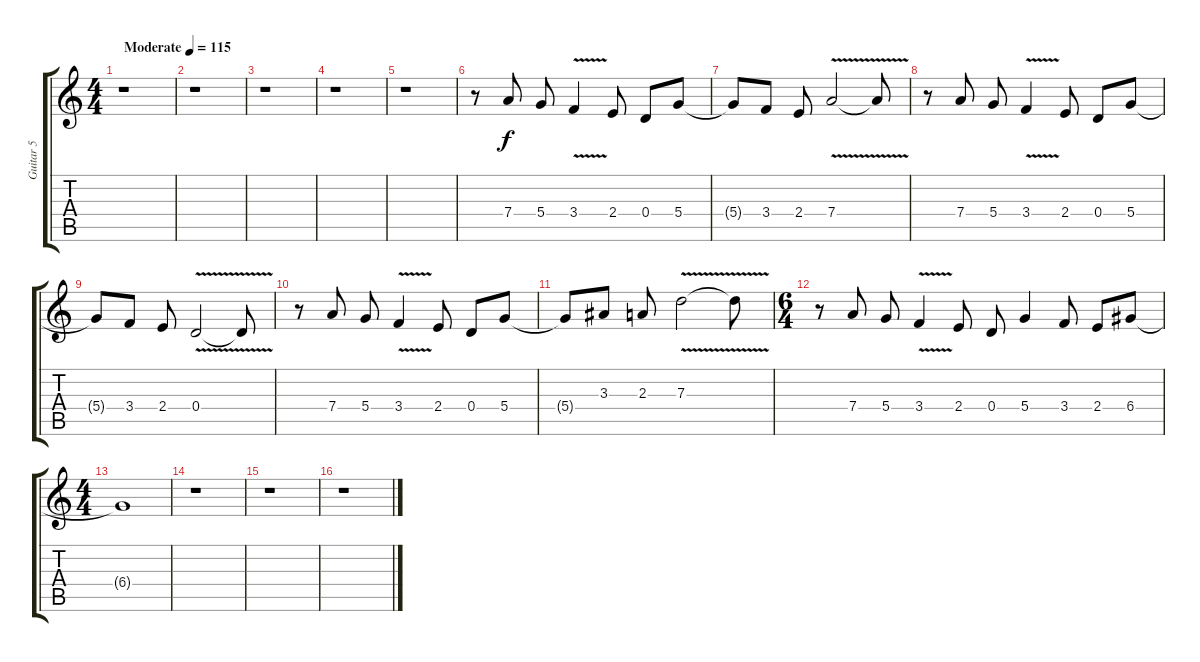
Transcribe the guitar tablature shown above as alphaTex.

\track ("Guitar 5" "Guitar 5") {instrument electricguitarjazz}
\staff {score tabs}
\tuning (E4 B3 G3 D3 A2 E2) {hide}
\ts (4 4)
\tempo (115 "Moderate")
\clef g2
\ks c
r.1{dy f instrument electricguitarjazz} |
r.1 |
r.1 |
r.1 |
r.1 |
r.8 7.4.8 5.4.8 3.4{v}.4 2.4.8 0.4.8 5.4.8 |
5.4{t}.8 3.4.8 2.4.8 7.4{v}.2 7.4{t}.8 |
r.8 7.4.8 5.4.8 3.4{v}.4 2.4.8 0.4.8 5.4.8 |
5.4{t}.8 3.4.8 2.4.8 0.4{v}.2 0.4{t}.8 |
r.8 7.4.8 5.4.8 3.4{v}.4 2.4.8 0.4.8 5.4.8 |
5.4{t}.8 3.3.8 2.3.8 7.3{v}.2 7.3{t}.8 |
\ts (6 4)
r.8 7.4.8 5.4.8 3.4{v}.4 2.4.8 0.4.8 5.4.4 3.4.8 2.4.8 6.4.8 |
\ts (4 4)
6.4{t}.1 |
r.1 |
r.1 |
r.1
